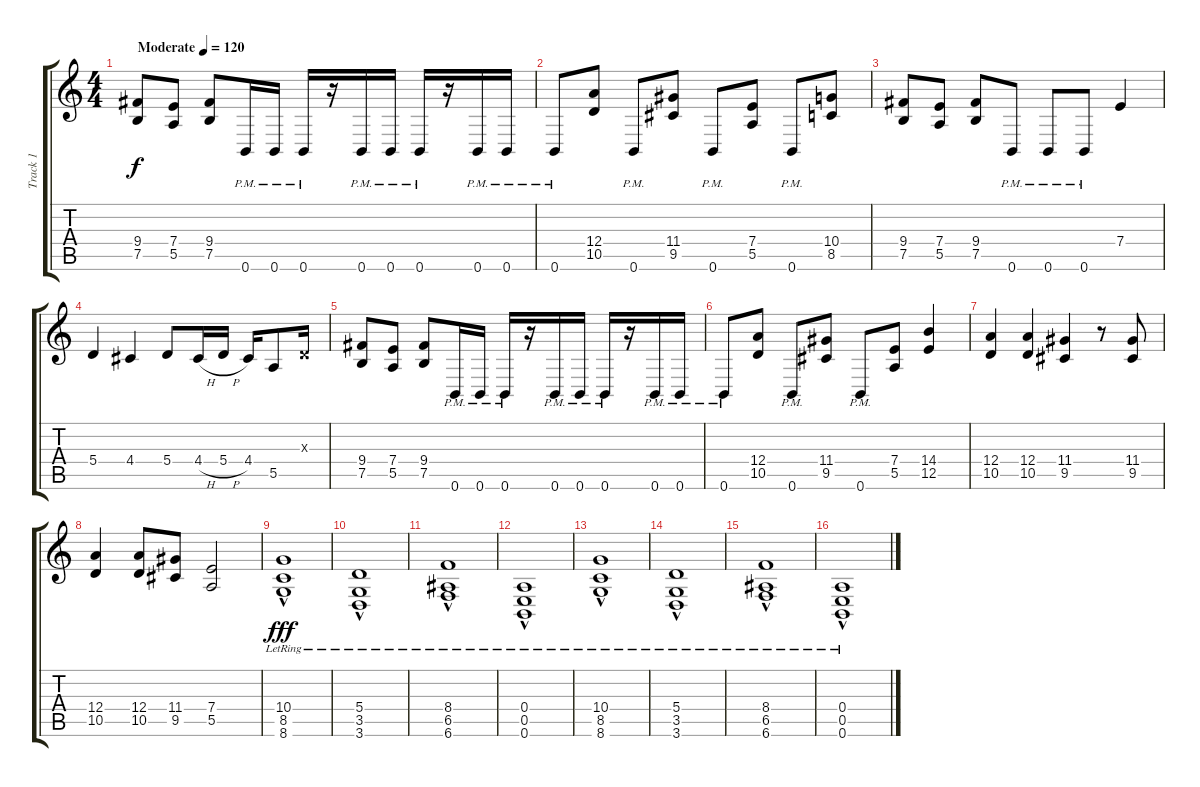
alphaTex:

\track ("Track 1" "Track 1") {instrument distortionguitar}
\staff {score tabs}
\tuning (B3 G3 D3 A2 E2 B1) {hide}
\ts (4 4)
\tempo (120 "Moderate")
\clef g2
\ks c
(9.4 7.5).8{dy f instrument distortionguitar} (7.4 5.5).8 (9.4 7.5).8 0.6{pm}.16 0.6{pm}.16 0.6{pm}.16 r.16 0.6{pm}.16 0.6{pm}.16 0.6{pm}.16 r.16 0.6{pm}.16 0.6{pm}.16 |
0.6{pm}.8 (12.4 10.5).8 0.6{pm}.8 (11.4 9.5).8 0.6{pm}.8 (7.4 5.5).8 0.6{pm}.8 (10.4 8.5).8 |
(9.4 7.5).8 (7.4 5.5).8 (9.4 7.5).8 0.6{pm}.8 0.6{pm}.8 0.6{pm}.8 7.4.4 |
5.4.4 4.4.4 5.4.8 4.4{h}.16 5.4{h}.16 4.4.16 5.5.8 0.3{x}.16 |
(9.4 7.5).8 (7.4 5.5).8 (9.4 7.5).8 0.6{pm}.16 0.6{pm}.16 0.6{pm}.16 r.16 0.6{pm}.16 0.6{pm}.16 0.6{pm}.16 r.16 0.6{pm}.16 0.6{pm}.16 |
0.6{pm}.8 (12.4 10.5).8 0.6{pm}.8 (11.4 9.5).8 0.6{pm}.8 (7.4 5.5).8 (14.4 12.5).4 |
(12.4 10.5).4 (12.4 10.5).4 (11.4 9.5).4 r.8 (11.4 9.5).8 |
(12.4 10.5).4 (12.4 10.5).8 (11.4 9.5).8 (7.4 5.5).2 |
(10.4{hac lr} 8.5 8.6).1{dy fff} |
(5.4{hac lr} 3.5 3.6).1 |
(8.4{hac lr} 6.5{hac lr} 6.6{hac lr}).1 |
(0.4{hac lr} 0.5 0.6).1 |
(10.4{hac lr} 8.5 8.6).1 |
(5.4{hac lr} 3.5 3.6).1 |
(8.4{hac lr} 6.5{hac lr} 6.6{hac lr}).1 |
(0.4{hac lr} 0.5 0.6).1
